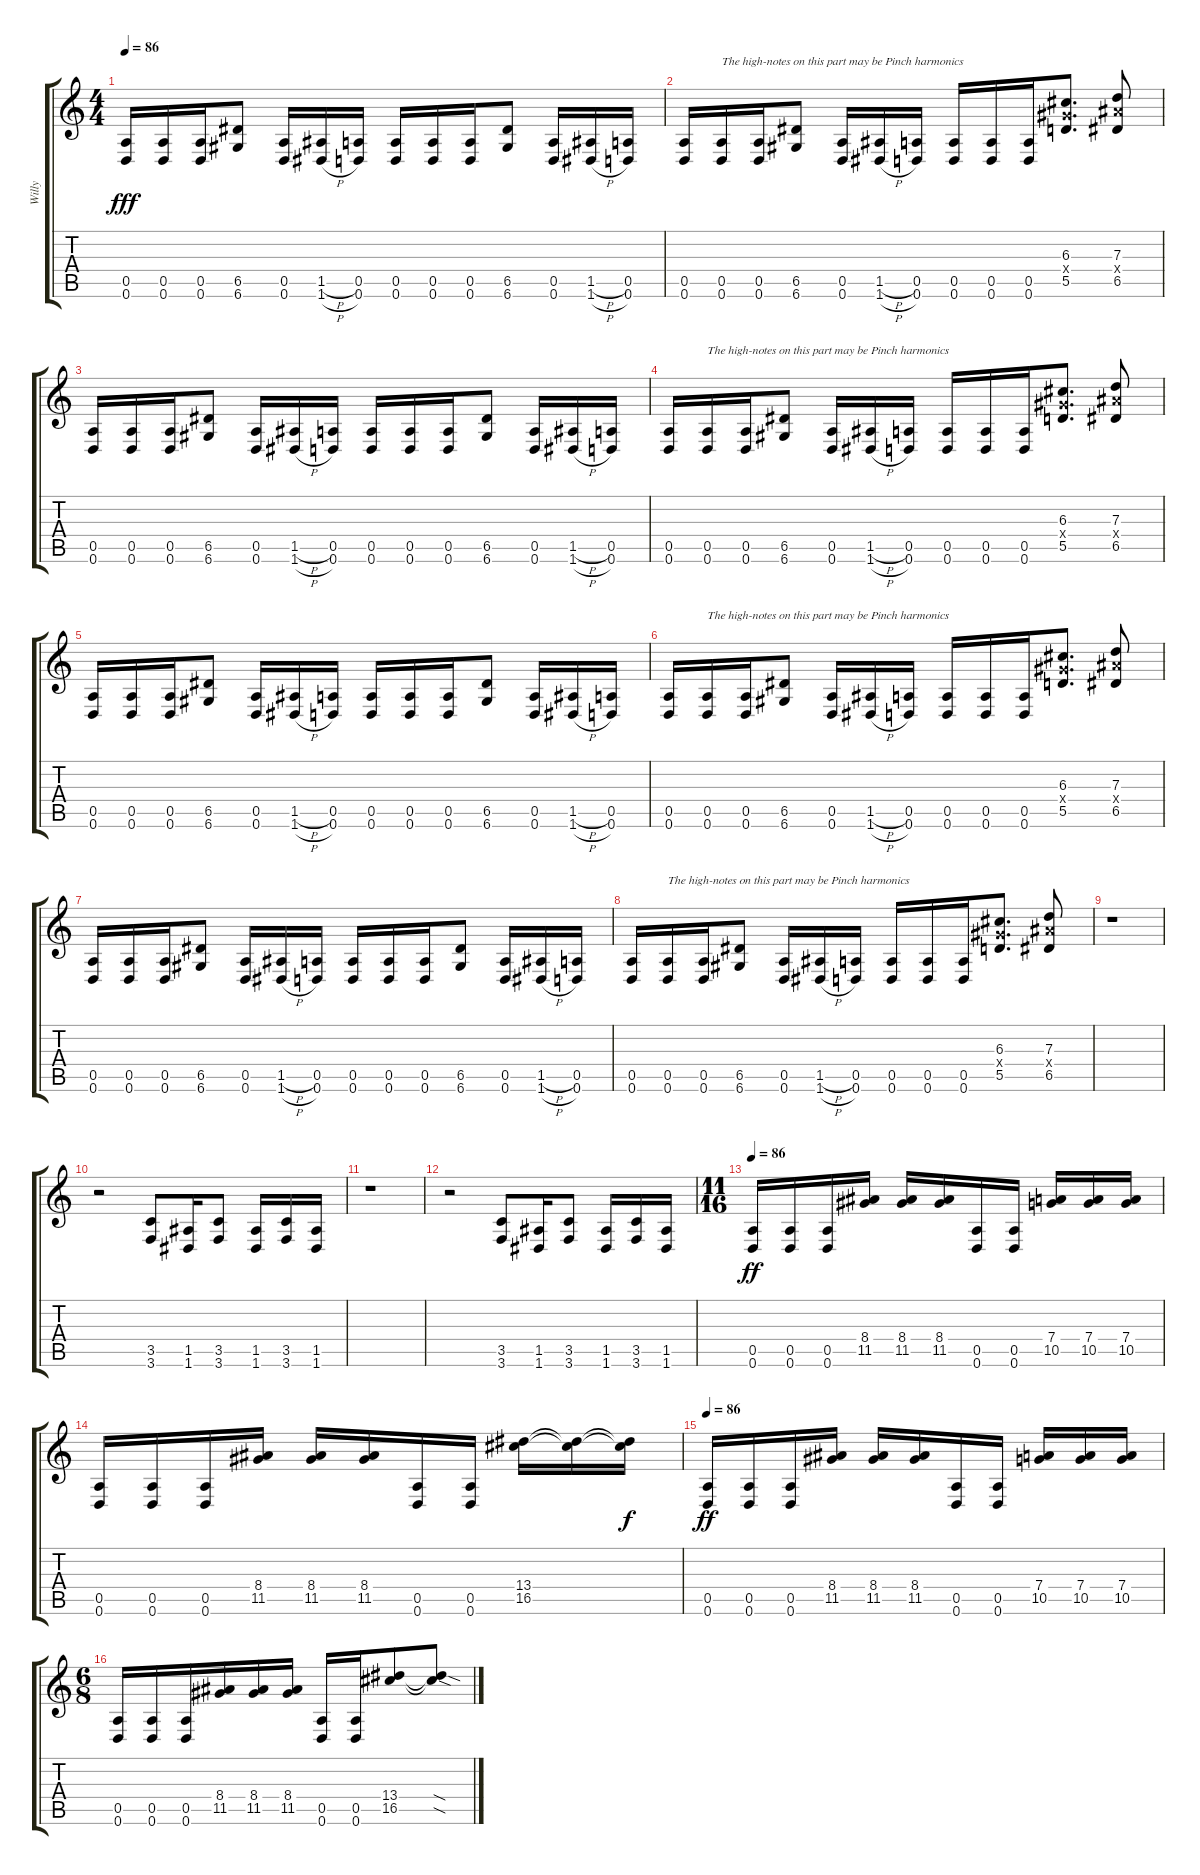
\track ("Willy" "Willy") {instrument distortionguitar}
\staff {score tabs}
\tuning (E4 B3 G3 D3 A2 D2) {hide}
\ts (4 4)
\tempo 86
\clef g2
\ks c
(0.5 0.6).16{dy fff} (0.5 0.6).16 (0.5 0.6).16 (6.5 6.6).8 (0.5 0.6).16 (1.5{h} 1.6{h}).16 (0.5 0.6).16 (0.5 0.6).16 (0.5 0.6).16 (0.5 0.6).16 (6.5 6.6).8 (0.5 0.6).16 (1.5{h} 1.6{h}).16 (0.5 0.6).16 |
(0.5 0.6).16 (0.5 0.6).16{txt "The high-notes on this part may be Pinch harmonics"} (0.5 0.6).16 (6.5 6.6).8 (0.5 0.6).16 (1.5{h} 1.6{h}).16 (0.5 0.6).16 (0.5 0.6).16 (0.5 0.6).16 (0.5 0.6).16 (6.3 6.4{x} 5.5).8{d} (7.3 8.4{x} 6.5).8 |
(0.5 0.6).16 (0.5 0.6).16 (0.5 0.6).16 (6.5 6.6).8 (0.5 0.6).16 (1.5{h} 1.6{h}).16 (0.5 0.6).16 (0.5 0.6).16 (0.5 0.6).16 (0.5 0.6).16 (6.5 6.6).8 (0.5 0.6).16 (1.5{h} 1.6{h}).16 (0.5 0.6).16 |
(0.5 0.6).16 (0.5 0.6).16{txt "The high-notes on this part may be Pinch harmonics"} (0.5 0.6).16 (6.5 6.6).8 (0.5 0.6).16 (1.5{h} 1.6{h}).16 (0.5 0.6).16 (0.5 0.6).16 (0.5 0.6).16 (0.5 0.6).16 (6.3 6.4{x} 5.5).8{d} (7.3 8.4{x} 6.5).8 |
(0.5 0.6).16 (0.5 0.6).16 (0.5 0.6).16 (6.5 6.6).8 (0.5 0.6).16 (1.5{h} 1.6{h}).16 (0.5 0.6).16 (0.5 0.6).16 (0.5 0.6).16 (0.5 0.6).16 (6.5 6.6).8 (0.5 0.6).16 (1.5{h} 1.6{h}).16 (0.5 0.6).16 |
(0.5 0.6).16 (0.5 0.6).16{txt "The high-notes on this part may be Pinch harmonics"} (0.5 0.6).16 (6.5 6.6).8 (0.5 0.6).16 (1.5{h} 1.6{h}).16 (0.5 0.6).16 (0.5 0.6).16 (0.5 0.6).16 (0.5 0.6).16 (6.3 6.4{x} 5.5).8{d} (7.3 8.4{x} 6.5).8 |
(0.5 0.6).16 (0.5 0.6).16 (0.5 0.6).16 (6.5 6.6).8 (0.5 0.6).16 (1.5{h} 1.6{h}).16 (0.5 0.6).16 (0.5 0.6).16 (0.5 0.6).16 (0.5 0.6).16 (6.5 6.6).8 (0.5 0.6).16 (1.5{h} 1.6{h}).16 (0.5 0.6).16 |
(0.5 0.6).16 (0.5 0.6).16{txt "The high-notes on this part may be Pinch harmonics"} (0.5 0.6).16 (6.5 6.6).8 (0.5 0.6).16 (1.5{h} 1.6{h}).16 (0.5 0.6).16 (0.5 0.6).16 (0.5 0.6).16 (0.5 0.6).16 (6.3 6.4{x} 5.5).8{d} (7.3 8.4{x} 6.5).8 |
r.1 |
r.2 (3.5 3.6).8 (1.5 1.6).16 (3.5 3.6).8 (1.5 1.6).16 (3.5 3.6).16 (1.5 1.6).16 |
r.1 |
r.2 (3.5 3.6).8 (1.5 1.6).16 (3.5 3.6).8 (1.5 1.6).16 (3.5 3.6).16 (1.5 1.6).16 |
\ts (11 16)
\tempo 86
(0.5 0.6).16{dy ff} (0.5 0.6).16 (0.5 0.6).16 (8.4 11.5).16 (8.4 11.5).16 (8.4 11.5).16 (0.5 0.6).16 (0.5 0.6).16 (7.4 10.5).16 (7.4 10.5).16 (7.4 10.5).16 |
(0.5 0.6).16 (0.5 0.6).16 (0.5 0.6).16 (8.4 11.5).16 (8.4 11.5).16 (8.4 11.5).16 (0.5 0.6).16 (0.5 0.6).16 (13.4 16.5).16 (13.4{t} 16.5{t}).16 (13.4{t} 16.5{t}).16{dy f} |
\tempo 86
(0.5 0.6).16{dy ff} (0.5 0.6).16 (0.5 0.6).16 (8.4 11.5).16 (8.4 11.5).16 (8.4 11.5).16 (0.5 0.6).16 (0.5 0.6).16 (7.4 10.5).16 (7.4 10.5).16 (7.4 10.5).16 |
\ts (6 8)
(0.5 0.6).16 (0.5 0.6).16 (0.5 0.6).16 (8.4 11.5).16 (8.4 11.5).16 (8.4 11.5).16 (0.5 0.6).16 (0.5 0.6).16 (13.4 16.5).8 (13.4{sod t} 16.5{sod t}).8
